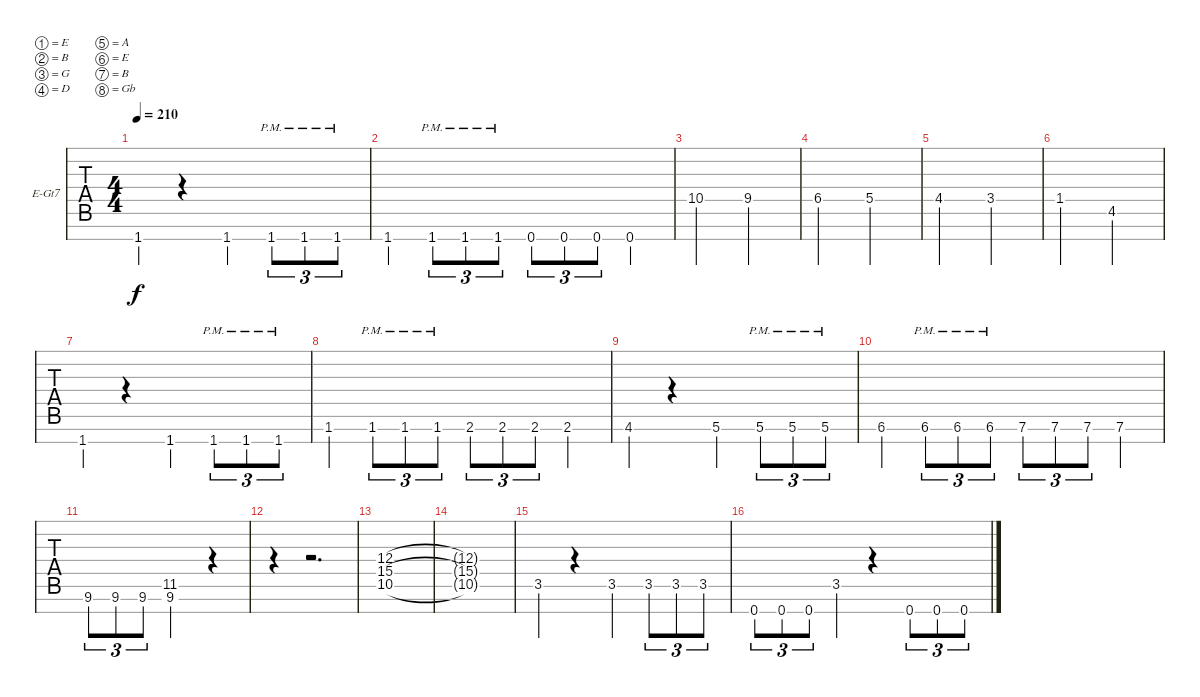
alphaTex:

\bracketExtendMode groupsimilarinstruments
\firstSystemTrackNameOrientation horizontal
\otherSystemsTrackNameOrientation horizontal
\track ("Äîðîæêà 2" "E-Gt7") {instrument distortionguitar}
\staff {tabs}
\tuning (E4 B3 G3 D3 A2 E2 B1 Gb1)
\ts (4 4)
\tempo 210
\clef g2
\ks c
1.8.4{dy f} r.4 1.8.4 1.8{pm}.8{tu (3 2)} 1.8{pm}.8{tu (3 2)} 1.8{pm}.8{tu (3 2)} |
1.8.4 1.8{pm}.8{tu (3 2)} 1.8{pm}.8{tu (3 2)} 1.8{pm}.8{tu (3 2)} 0.8.8{tu (3 2)} 0.8.8{tu (3 2)} 0.8.8{tu (3 2)} 0.8.4 |
10.5.2 9.5.2 |
6.5.2 5.5.2 |
4.5.2 3.5.2 |
1.5.2 4.6.2 |
1.8.4 r.4 1.8.4 1.8{pm}.8{tu (3 2)} 1.8{pm}.8{tu (3 2)} 1.8{pm}.8{tu (3 2)} |
1.7.4 1.7{pm}.8{tu (3 2)} 1.7{pm}.8{tu (3 2)} 1.7{pm}.8{tu (3 2)} 2.7.8{tu (3 2)} 2.7.8{tu (3 2)} 2.7.8{tu (3 2)} 2.7.4 |
4.7.4 r.4 5.7.4 5.7{pm}.8{tu (3 2)} 5.7{pm}.8{tu (3 2)} 5.7{pm}.8{tu (3 2)} |
6.7.4 6.7{pm}.8{tu (3 2)} 6.7{pm}.8{tu (3 2)} 6.7{pm}.8{tu (3 2)} 7.7.8{tu (3 2)} 7.7.8{tu (3 2)} 7.7.8{tu (3 2)} 7.7.4 |
9.7.8{tu (3 2)} 9.7.8{tu (3 2)} 9.7.8{tu (3 2)} (11.6 9.7).2 r.4 |
r.4 r.2{d} |
(12.4 15.5 10.6).1 |
(12.4{t} 15.5{t} 10.6{t}).1 |
3.6.4 r.4 3.6.4 3.6.8{tu (3 2)} 3.6.8{tu (3 2)} 3.6.8{tu (3 2)} |
0.8.8{tu (3 2)} 0.8.8{tu (3 2)} 0.8.8{tu (3 2)} 3.6.4 r.4 0.8.8{tu (3 2)} 0.8.8{tu (3 2)} 0.8.8{tu (3 2)}
